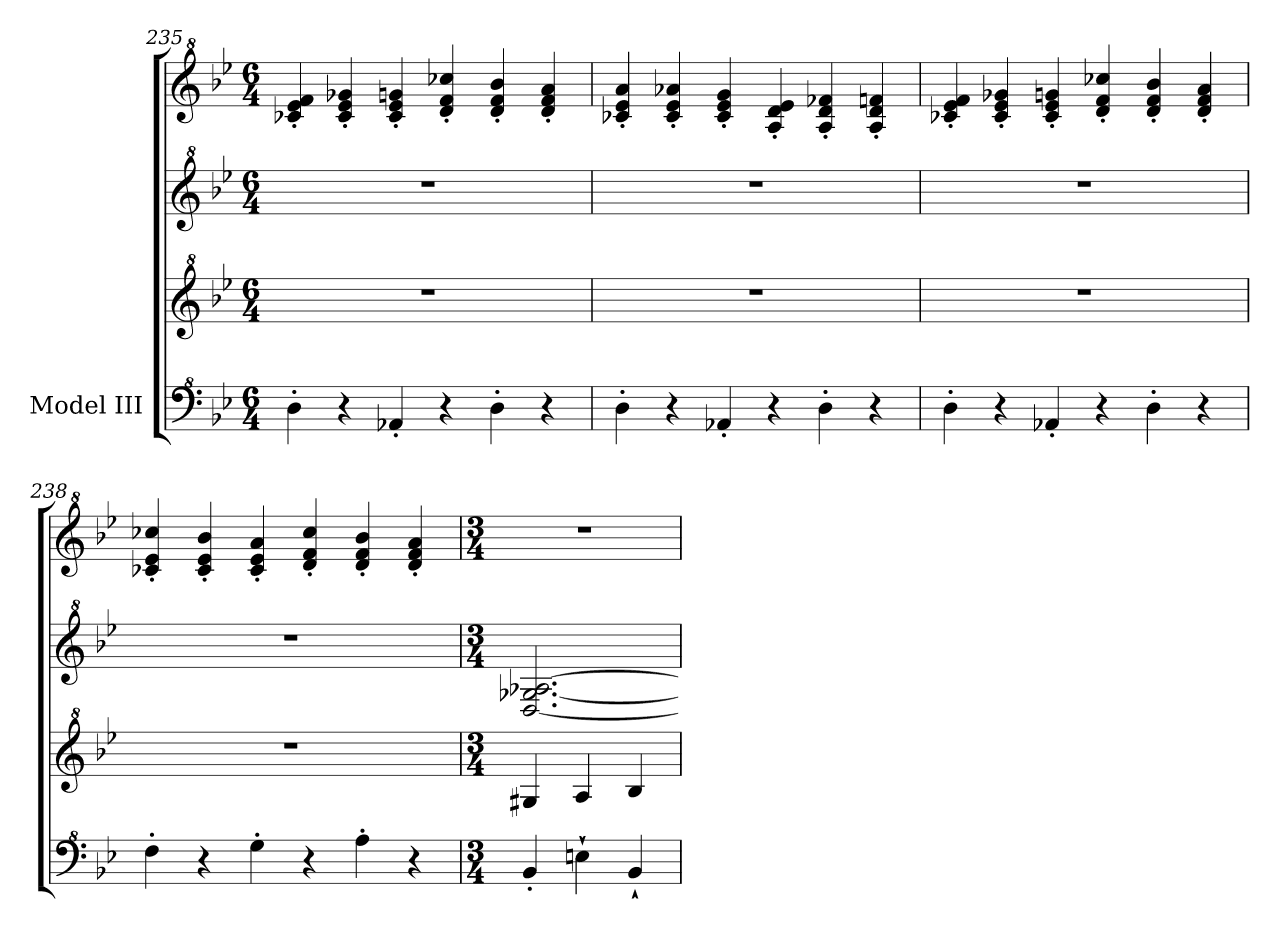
**kern	**kern	**kern	**kern
*part1	*part1	*part1	*part1
*staff4	*staff3	*staff2	*staff1
*I"Model III	*	*	*
*clefF^4	*clefG^2	*clefG^2	*clefG^2
*k[b-e-]	*k[b-e-]	*k[b-e-]	*k[b-e-]
*M6/4	*M6/4	*M6/4	*M6/4
=235	=235	=235	=235
4d'\	1.r	1.r	4cc-X/' 4ee-/' 4ff/'
4r	.	.	4cc-/' 4ee-/' 4gg-X/'
4A-X'/	.	.	4cc-/' 4ee-/' 4ggn/'
4r	.	.	4dd/' 4ff/' 4ccc-X/'
4d'\	.	.	4dd/' 4ff/' 4bb-/'
4r	.	.	4dd/' 4ff/' 4aa/'
=236	=236	=236	=236
4d'\	1.r	1.r	4cc-X/' 4ee-/' 4aa/'
4r	.	.	4cc-/' 4ee-/' 4aa-X/'
4A-X'/	.	.	4cc-/' 4ee-/' 4gg/'
4r	.	.	4a/' 4dd/' 4ee-/'
4d'\	.	.	4a/' 4dd/' 4ff-X/'
4r	.	.	4a/' 4dd/' 4ffn/'
=237	=237	=237	=237
4d'\	1.r	1.r	4cc-X/' 4ee-/' 4ff/'
4r	.	.	4cc-/' 4ee-/' 4gg-X/'
4A-X'/	.	.	4cc-/' 4ee-/' 4ggn/'
4r	.	.	4dd/' 4ff/' 4ccc-X/'
4d'\	.	.	4dd/' 4ff/' 4bb-/'
4r	.	.	4dd/' 4ff/' 4aa/'
!!LO:LB:g=z
=238	=238	=238	=238
4f'\	1.r	1.r	4cc-X/' 4ee-/' 4ccc-X/'
4r	.	.	4cc-/' 4ee-/' 4bb-/'
4g'\	.	.	4cc-/' 4ee-/' 4aa/'
4r	.	.	4dd/' 4ff/' 4ccc-/'
4a'\	.	.	4dd/' 4ff/' 4bb-/'
4r	.	.	4dd/' 4ff/' 4aa/'
=239	=239	=239	=239
*M3/4	*M3/4	*M3/4	*M3/4
*	*	*	*MM243
4B-'/	4g#X/	[2.d/ [2.g-X/ [2.a-X/	2.r
4en`\	4a/	.	.
4B-`/	4b-/	.	.
=	=	=	=
*-	*-	*-	*-
